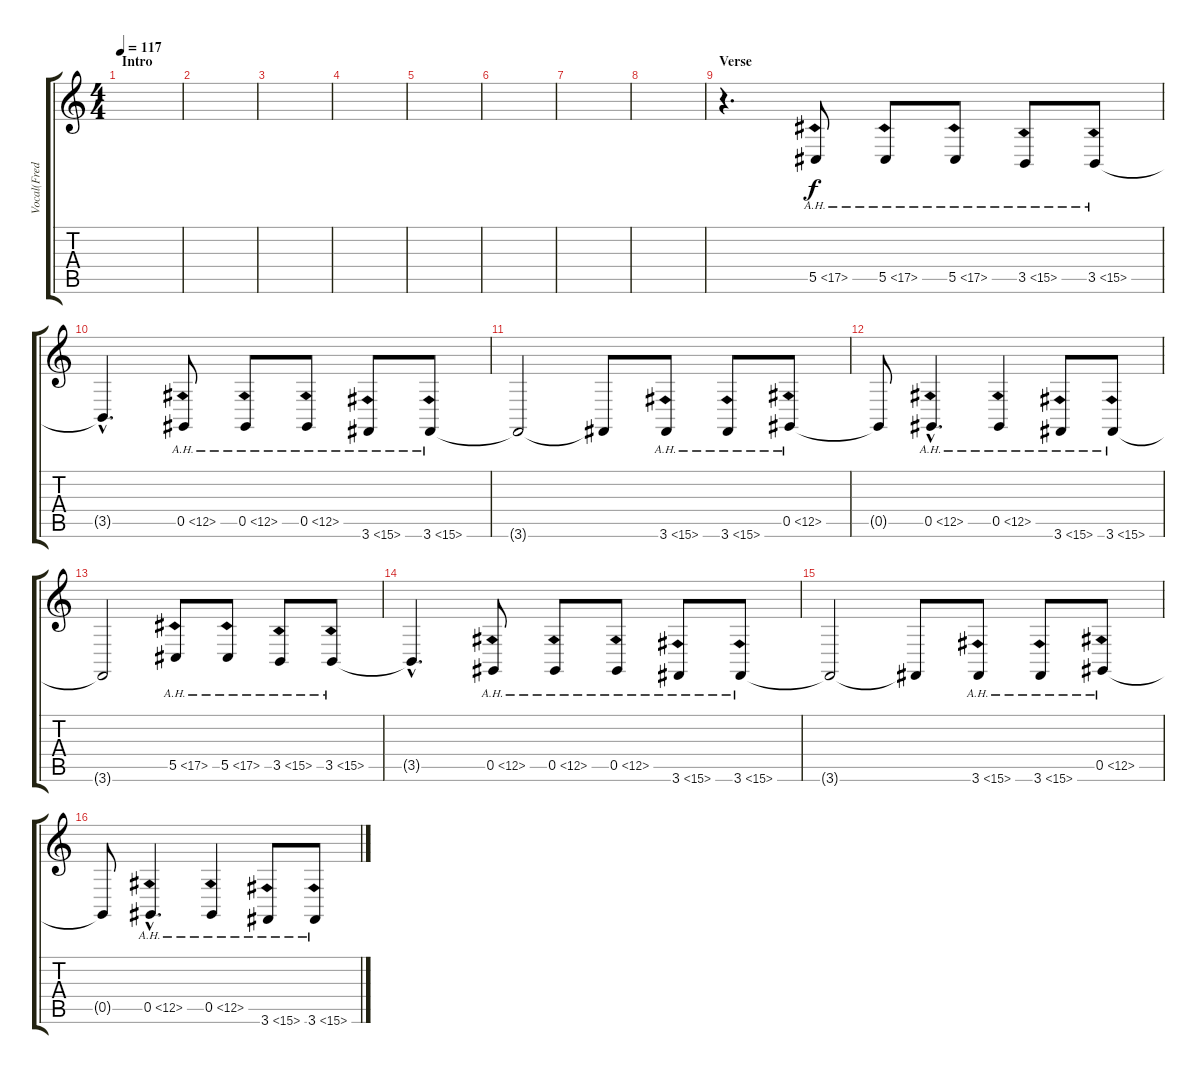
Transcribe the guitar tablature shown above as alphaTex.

\track ("Vocal(Fred)" "Vocal(Fred") {instrument synthvoice}
\staff {score tabs}
\tuning (Eb4 Bb3 Gb3 Db3 Ab2 Eb2) {hide}
\ts (4 4)
\section ("" "Intro")
\tempo 117
\clef g2
\ks c
|
|
|
|
|
|
|
|
\section ("" "Verse")
r.4{d} 5.5{ah 12}.8 5.5{ah 12}.8 5.5{ah 12}.8 3.5{ah 12}.8 3.5{ah 12}.8 |
3.5{hac t}.4{d} 0.5{ah 12}.8 0.5{ah 12}.8 0.5{ah 12}.8 3.6{ah 12}.8 3.6{ah 12}.8 |
3.6{t}.2 3.6{t}.8 3.6{ah 12}.8 3.6{ah 12}.8 0.5{ah 12}.8 |
0.5{t}.8 0.5{ah 12 hac}.4{d} 0.5{ah 12}.4 3.6{ah 12}.8 3.6{ah 12}.8 |
3.6{t}.2 5.5{ah 12}.8 5.5{ah 12}.8 3.5{ah 12}.8 3.5{ah 12}.8 |
3.5{hac t}.4{d} 0.5{ah 12}.8 0.5{ah 12}.8 0.5{ah 12}.8 3.6{ah 12}.8 3.6{ah 12}.8 |
3.6{t}.2 3.6{t}.8 3.6{ah 12}.8 3.6{ah 12}.8 0.5{ah 12}.8 |
0.5{t}.8 0.5{ah 12 hac}.4{d} 0.5{ah 12}.4 3.6{ah 12}.8 3.6{ah 12}.8
